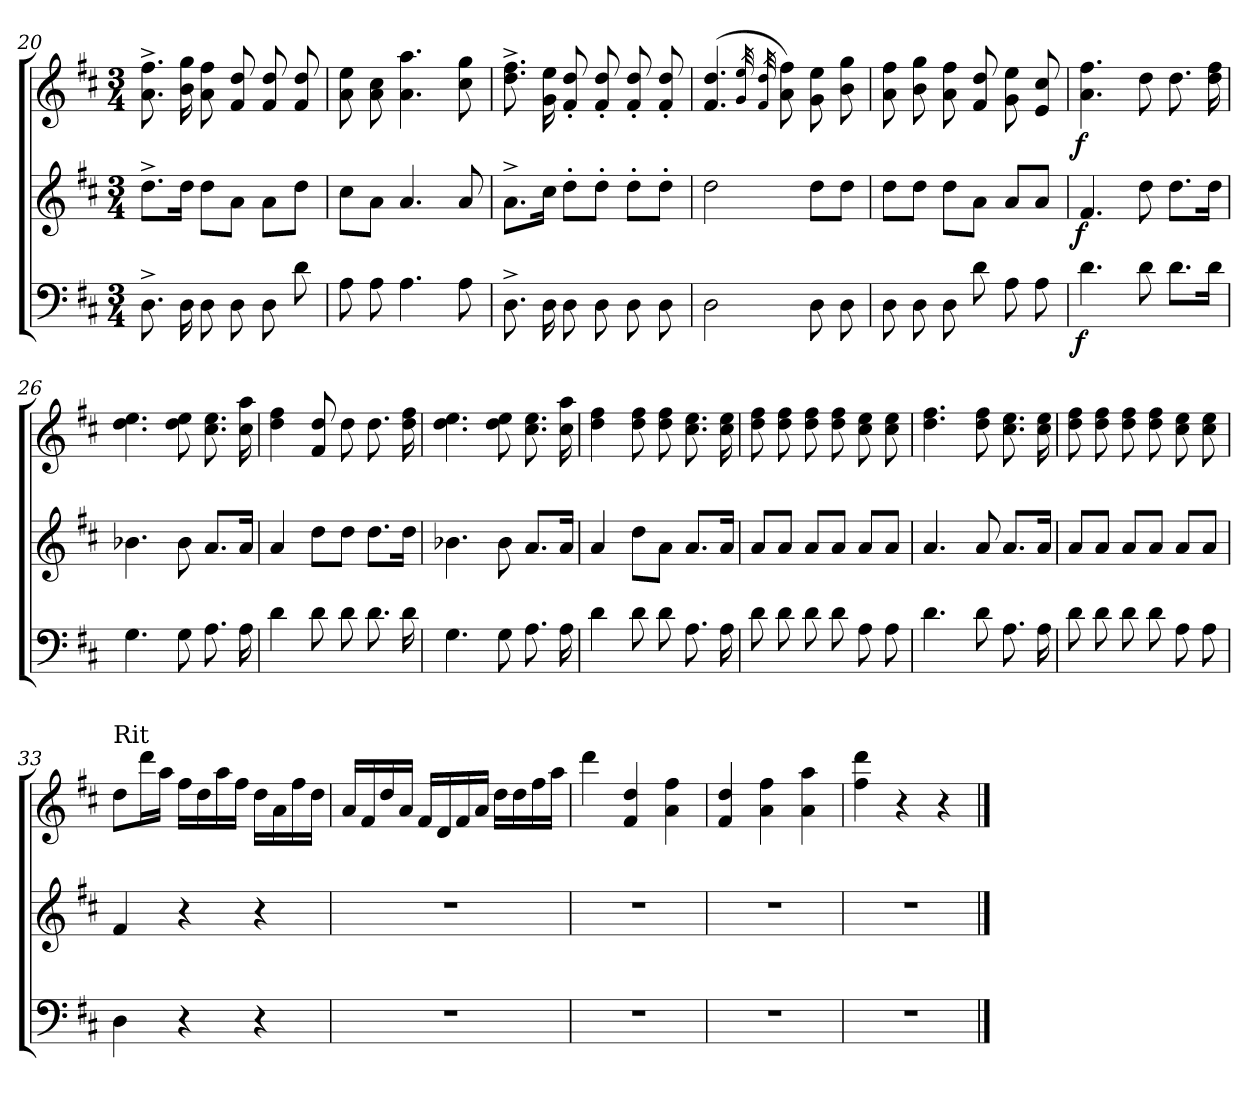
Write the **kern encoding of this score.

**kern	**dynam	**kern	**dynam	**kern	**dynam
*part3	*part3	*part2	*part2	*part1	*part1
*staff3	*staff3	*staff2	*staff2	*staff1	*staff1
*clefF4	*	*clefG2	*	*clefG2	*
*k[f#c#]	*	*k[f#c#]	*	*k[f#c#]	*
*D:	*	*D:	*	*D:	*
*M3/4	*	*M3/4	*	*M3/4	*
=20	=20	=20	=20	=20	=20
8.D^>\	.	8.dd^>\L	.	8.a^>\ 8.ff#^>\	.
16D\	.	16dd\Jk	.	16b\ 16gg\	.
8D\	.	8dd\L	.	8a\ 8ff#\	.
8D\	.	8a\J	.	8f#/ 8dd/	.
8D\	.	8a\L	.	8f#/ 8dd/	.
8d\	.	8dd\J	.	8f#/ 8dd/	.
=21	=21	=21	=21	=21	=21
8A\	.	8cc#\L	.	8a\ 8ee\	.
8A\	.	8a\J	.	8a\ 8cc#\	.
4.A\	.	4.a/	.	4.a\ 4.aa\	.
8A\	.	8a/	.	8cc#\ 8gg\	.
!!LO:LB:g=z
=22	=22	=22	=22	=22	=22
8.D^>\	.	8.a^<\L	.	8.dd^>\ 8.ff#^>\	.
16D\	.	16cc#\Jk	.	16g\ 16ee\	.
8D\	.	8dd'>\L	.	8f#'</ 8dd'</	.
8D\	.	8dd'>\J	.	8f#'</ 8dd'</	.
8D\	.	8dd'>\L	.	8f#'</ 8dd'</	.
8D\	.	8dd'>\J	.	8f#'</ 8dd'</	.
=23	=23	=23	=23	=23	=23
2D\	.	2dd\	.	(>4.f#/ 4.dd/	.
.	.	.	.	32qg/ 32qee/	.
.	.	.	.	32qf#/ 32qdd/	.
.	.	.	.	8a\ 8ff#\)	.
8D\	.	8dd\L	.	8g\ 8ee\	.
8D\	.	8dd\J	.	8b\ 8gg\	.
=24	=24	=24	=24	=24	=24
8D\	.	8dd\L	.	8a\ 8ff#\	.
8D\	.	8dd\J	.	8b\ 8gg\	.
8D\	.	8dd\L	.	8a\ 8ff#\	.
8d\	.	8a\J	.	8f#/ 8dd/	.
8A\	.	8a/L	.	8g\ 8ee\	.
8A\	.	8a/J	.	8e/ 8cc#/	.
=25	=25	=25	=25	=25	=25
!	!LO:DY:b:cj	!	!LO:DY:b:cj	!	!LO:DY:b:cj
4.d\	f	4.f#/	f	4.a\ 4.ff#\	f
8d\	.	8dd\	.	8dd\	.
8.d\L	.	8.dd\L	.	8.dd\	.
16d\Jk	.	16dd\Jk	.	16dd\ 16ff#\	.
=26	=26	=26	=26	=26	=26
4.G\	.	4.b-X\	.	4.dd\ 4.ee\	.
8G\	.	8b-\	.	8dd\ 8ee\	.
8.A\	.	8.a/L	.	8.cc#\ 8.ee\	.
16A\	.	16a/Jk	.	16cc#\ 16aa\	.
=27	=27	=27	=27	=27	=27
4d\	.	4a/	.	4dd\ 4ff#\	.
8d\	.	8dd\L	.	8f#/ 8dd/	.
8d\	.	8dd\J	.	8dd\	.
8.d\	.	8.dd\L	.	8.dd\	.
16d\	.	16dd\Jk	.	16dd\ 16ff#\	.
!!LO:LB:g=z
=28	=28	=28	=28	=28	=28
4.G\	.	4.b-X\	.	4.dd\ 4.ee\	.
8G\	.	8b-\	.	8dd\ 8ee\	.
8.A\	.	8.a/L	.	8.cc#\ 8.ee\	.
16A\	.	16a/Jk	.	16cc#\ 16aa\	.
=29	=29	=29	=29	=29	=29
4d\	.	4a/	.	4dd\ 4ff#\	.
8d\	.	8dd\L	.	8dd\ 8ff#\	.
8d\	.	8a\J	.	8dd\ 8ff#\	.
8.A\	.	8.a/L	.	8.cc#\ 8.ee\	.
16A\	.	16a/Jk	.	16cc#\ 16ee\	.
=30	=30	=30	=30	=30	=30
8d\	.	8a/L	.	8dd\ 8ff#\	.
8d\	.	8a/J	.	8dd\ 8ff#\	.
8d\	.	8a/L	.	8dd\ 8ff#\	.
8d\	.	8a/J	.	8dd\ 8ff#\	.
8A\	.	8a/L	.	8cc#\ 8ee\	.
8A\	.	8a/J	.	8cc#\ 8ee\	.
=31	=31	=31	=31	=31	=31
4.d\	.	4.a/	.	4.dd\ 4.ff#\	.
8d\	.	8a/	.	8dd\ 8ff#\	.
8.A\	.	8.a/L	.	8.cc#\ 8.ee\	.
16A\	.	16a/Jk	.	16cc#\ 16ee\	.
!!LO:LB:g=z
=32	=32	=32	=32	=32	=32
8d\	.	8a/L	.	8dd\ 8ff#\	.
8d\	.	8a/J	.	8dd\ 8ff#\	.
8d\	.	8a/L	.	8dd\ 8ff#\	.
8d\	.	8a/J	.	8dd\ 8ff#\	.
8A\	.	8a/L	.	8cc#\ 8ee\	.
8A\	.	8a/J	.	8cc#\ 8ee\	.
!!LO:PB:g=z
=33	=33	=33	=33	=33	=33
!	!	!	!	!LO:TX:a:t=Rit	!
4D\	.	4f#/	.	8dd\L	.
.	.	.	.	16ddd\L	.
.	.	.	.	16aa\JJ	.
4r	.	4r	.	16ff#\LL	.
.	.	.	.	16dd\	.
.	.	.	.	16aa\	.
.	.	.	.	16ff#\JJ	.
4r	.	4r	.	16dd\LL	.
.	.	.	.	16a\	.
.	.	.	.	16ff#\	.
.	.	.	.	16dd\JJ	.
=34	=34	=34	=34	=34	=34
!LO:N:vis=2	!	!LO:N:vis=2	!	!	!
2.r	.	2.r	.	16a/LL	.
.	.	.	.	16f#/	.
.	.	.	.	16dd/	.
.	.	.	.	16a/JJ	.
.	.	.	.	16f#/LL	.
.	.	.	.	16d/	.
.	.	.	.	16f#/	.
.	.	.	.	16a/JJ	.
.	.	.	.	16dd\LL	.
.	.	.	.	16dd\	.
.	.	.	.	16ff#\	.
.	.	.	.	16aa\JJ	.
=35	=35	=35	=35	=35	=35
!LO:N:vis=2	!	!LO:N:vis=2	!	!	!
2.r	.	2.r	.	4ddd\	.
.	.	.	.	4f#/ 4dd/	.
.	.	.	.	4a\ 4ff#\	.
=36	=36	=36	=36	=36	=36
!LO:N:vis=2	!	!LO:N:vis=2	!	!	!
2.r	.	2.r	.	4f#/ 4dd/	.
.	.	.	.	4a\ 4ff#\	.
.	.	.	.	4a\ 4aa\	.
=37	=37	=37	=37	=37	=37
!LO:N:vis=2	!	!LO:N:vis=2	!	!	!
2.r	.	2.r	.	4ff#\ 4ddd\	.
.	.	.	.	4r	.
.	.	.	.	4r	.
==	==	==	==	==	==
*-	*-	*-	*-	*-	*-
